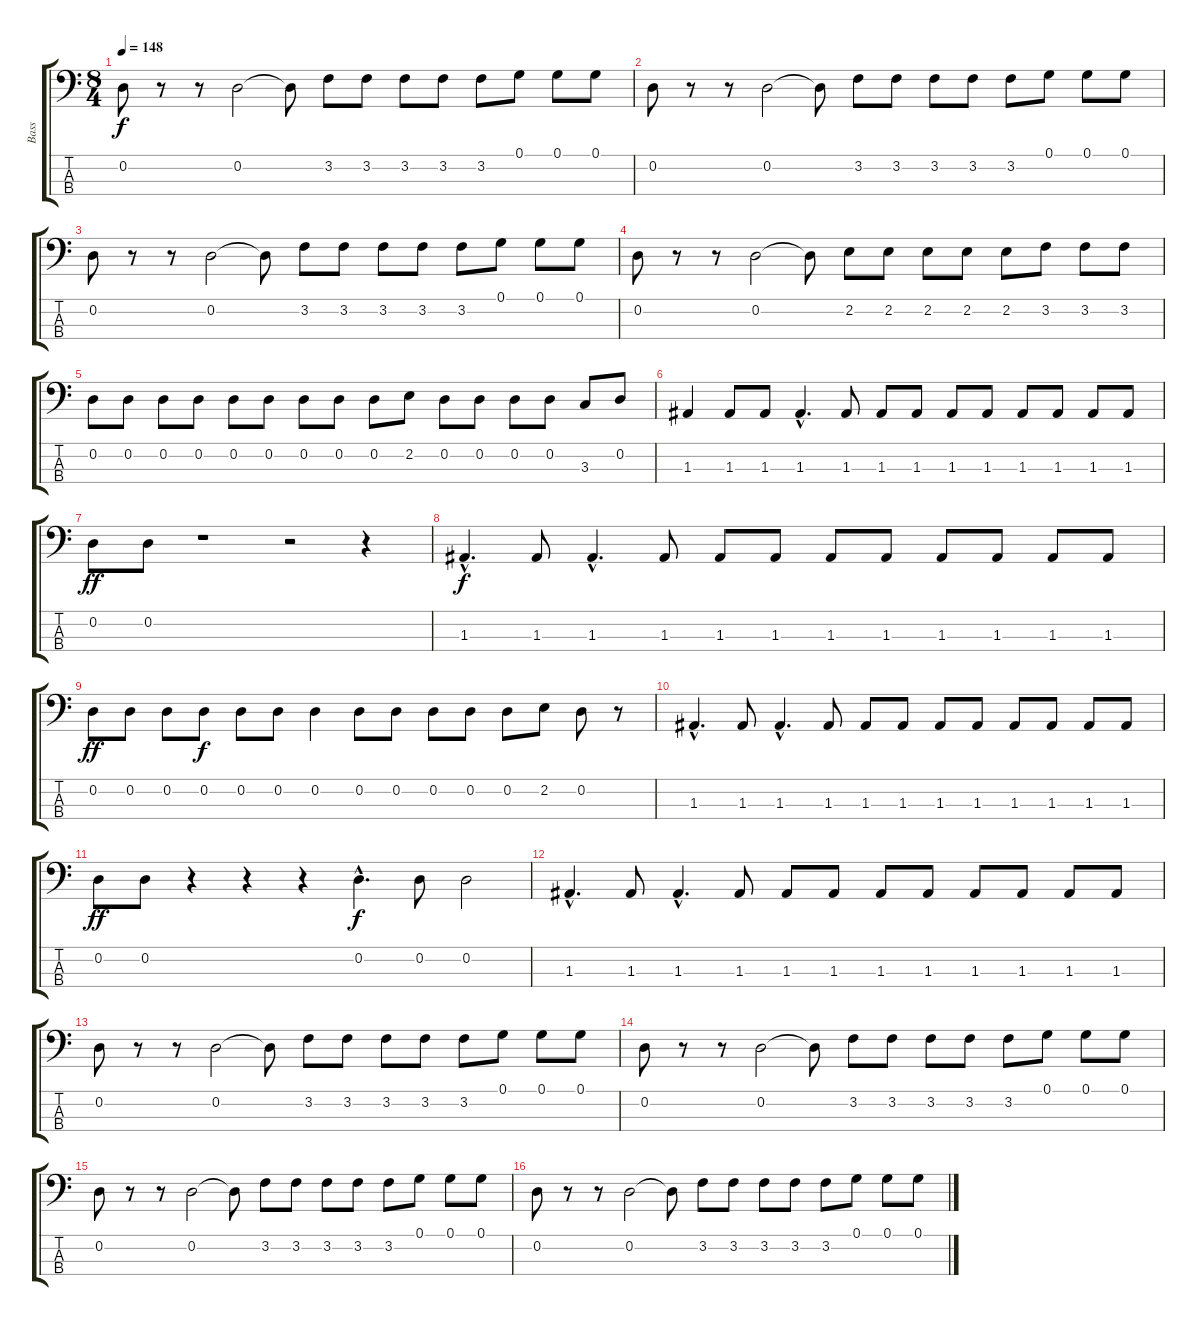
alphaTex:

\track ("Bass" "Bass") {instrument electricbassfinger}
\staff {score tabs}
\tuning (G2 D2 A1 D1) {hide}
\ts (8 4)
\tempo 148
\clef f4
\ks c
0.2.8{dy f instrument electricbassfinger} r.8 r.8 0.2.2 0.2{t}.8 3.2.8 3.2.8 3.2.8 3.2.8 3.2.8 0.1.8 0.1.8 0.1.8 |
0.2.8 r.8 r.8 0.2.2 0.2{t}.8 3.2.8 3.2.8 3.2.8 3.2.8 3.2.8 0.1.8 0.1.8 0.1.8 |
0.2.8 r.8 r.8 0.2.2 0.2{t}.8 3.2.8 3.2.8 3.2.8 3.2.8 3.2.8 0.1.8 0.1.8 0.1.8 |
0.2.8 r.8 r.8 0.2.2 0.2{t}.8 2.2.8 2.2.8 2.2.8 2.2.8 2.2.8 3.2.8 3.2.8 3.2.8 |
0.2.8 0.2.8 0.2.8 0.2.8{volume 12} 0.2.8 0.2.8 0.2.8 0.2.8 0.2.8 2.2.8 0.2.8 0.2.8 0.2.8 0.2.8 3.3.8 0.2.8 |
1.3.4 1.3.8 1.3.8 1.3{hac}.4{d} 1.3.8 1.3.8 1.3.8 1.3.8 1.3.8 1.3.8 1.3.8 1.3.8 1.3.8 |
0.2.8{dy ff} 0.2.8 r.1 r.2 r.4 |
1.3{hac}.4{d dy f} 1.3.8 1.3{hac}.4{d} 1.3.8 1.3.8 1.3.8 1.3.8 1.3.8 1.3.8 1.3.8 1.3.8 1.3.8 |
0.2.8{dy ff} 0.2.8 0.2.8 0.2.8{dy f} 0.2.8 0.2.8 0.2.4 0.2.8 0.2.8 0.2.8 0.2.8 0.2.8 2.2.8 0.2.8 r.8 |
1.3{hac}.4{d} 1.3.8 1.3{hac}.4{d} 1.3.8 1.3.8 1.3.8 1.3.8 1.3.8 1.3.8 1.3.8 1.3.8 1.3.8 |
0.2.8{dy ff} 0.2.8 r.4 r.4 r.4 0.2{hac}.4{d dy f} 0.2.8 0.2.2 |
1.3{hac}.4{d} 1.3.8 1.3{hac}.4{d} 1.3.8 1.3.8 1.3.8 1.3.8 1.3.8 1.3.8 1.3.8 1.3.8 1.3.8 |
0.2.8{volume 16} r.8 r.8 0.2.2 0.2{t}.8 3.2.8 3.2.8 3.2.8 3.2.8 3.2.8 0.1.8 0.1.8 0.1.8 |
0.2.8 r.8 r.8 0.2.2 0.2{t}.8 3.2.8 3.2.8 3.2.8 3.2.8 3.2.8 0.1.8 0.1.8 0.1.8 |
0.2.8 r.8 r.8 0.2.2 0.2{t}.8 3.2.8 3.2.8 3.2.8 3.2.8 3.2.8 0.1.8 0.1.8 0.1.8 |
0.2.8 r.8 r.8 0.2.2 0.2{t}.8 3.2.8 3.2.8 3.2.8 3.2.8 3.2.8 0.1.8 0.1.8 0.1.8
